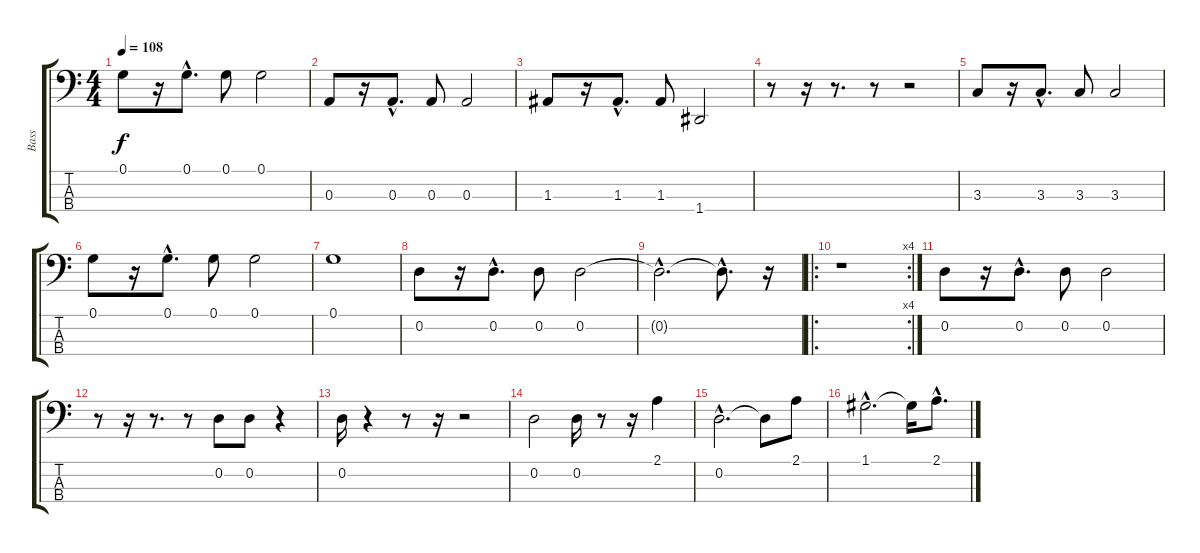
\track ("Bass" "Bass") {instrument fretlessbass}
\staff {score tabs}
\tuning (G2 D2 A1 D1) {hide}
\ts (4 4)
\tempo 108
\clef f4
\ks c
0.1.8{dy f} r.16 0.1{hac}.8{d} 0.1.8 0.1.2 |
0.3.8 r.16 0.3{hac}.8{d} 0.3.8 0.3.2 |
1.3.8 r.16 1.3{hac}.8{d} 1.3.8 1.4.2 |
r.8 r.16 r.8{d} r.8 r.2 |
3.3.8 r.16 3.3{hac}.8{d} 3.3.8 3.3.2 |
0.1.8 r.16 0.1{hac}.8{d} 0.1.8 0.1.2 |
0.1.1 |
0.2.8 r.16 0.2{hac}.8{d} 0.2.8 0.2.2 |
0.2{hac t}.2{d} 0.2{hac t}.8{d} r.16 |
\ro
\rc 4
r.1 |
0.2.8 r.16 0.2{hac}.8{d} 0.2.8 0.2.2 |
r.8 r.16 r.8{d} r.8 0.2.8 0.2.8 r.4 |
0.2.16 r.4 r.8 r.16 r.2 |
0.2.2 0.2.16 r.8 r.16 2.1.4 |
0.2{hac}.2{d} 0.2{t}.8 2.1.8 |
1.1{hac}.2{d} 1.1{t}.16 2.1{hac}.8{d}
